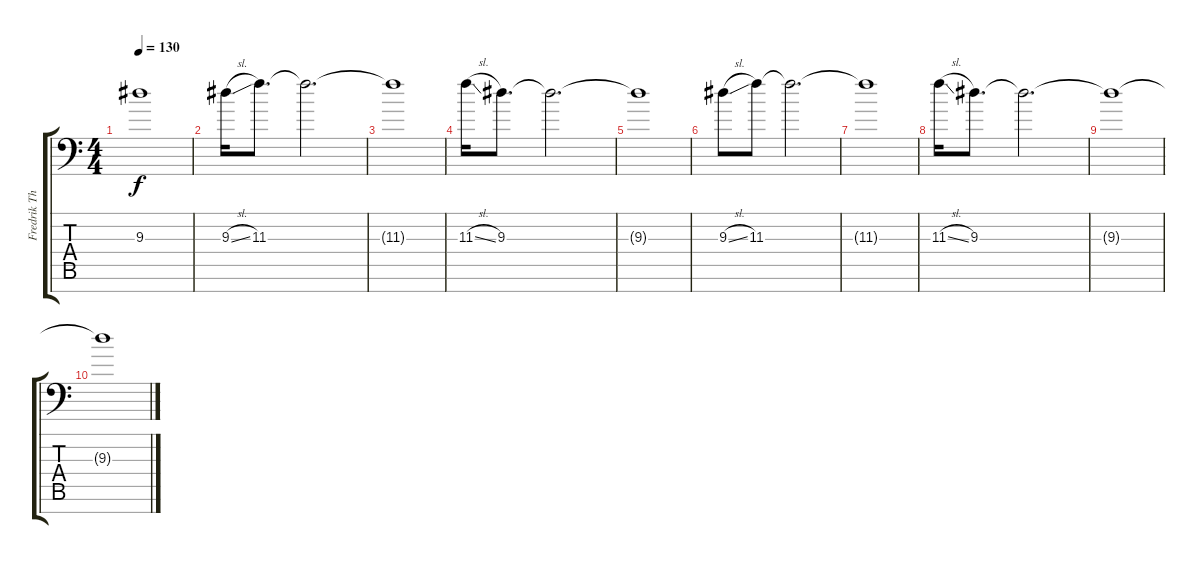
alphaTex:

\track ("Fredrik Thordendal High Strings" "Fredrik Th") {instrument distortionguitar}
\staff {score tabs}
\tuning (Eb4 Bb3 Gb3 Db3 Ab2 Eb2 Bb1) {hide}
\ts (4 4)
\tempo 130
\clef f4
\ks c
9.3{t}.1{dy f} |
9.3{sl}.16{volume 8} 11.3.8{d} 11.3{t}.2{d} |
11.3{t}.1 |
11.3{sl}.16 9.3.8{d} 9.3{t}.2{d} |
9.3{t}.1 |
9.3{sl}.8 11.3.8 11.3{t}.2{d} |
11.3{t}.1 |
11.3{sl}.16 9.3.8{d} 9.3{t}.2{d} |
9.3{t}.1 |
9.3{t}.1
